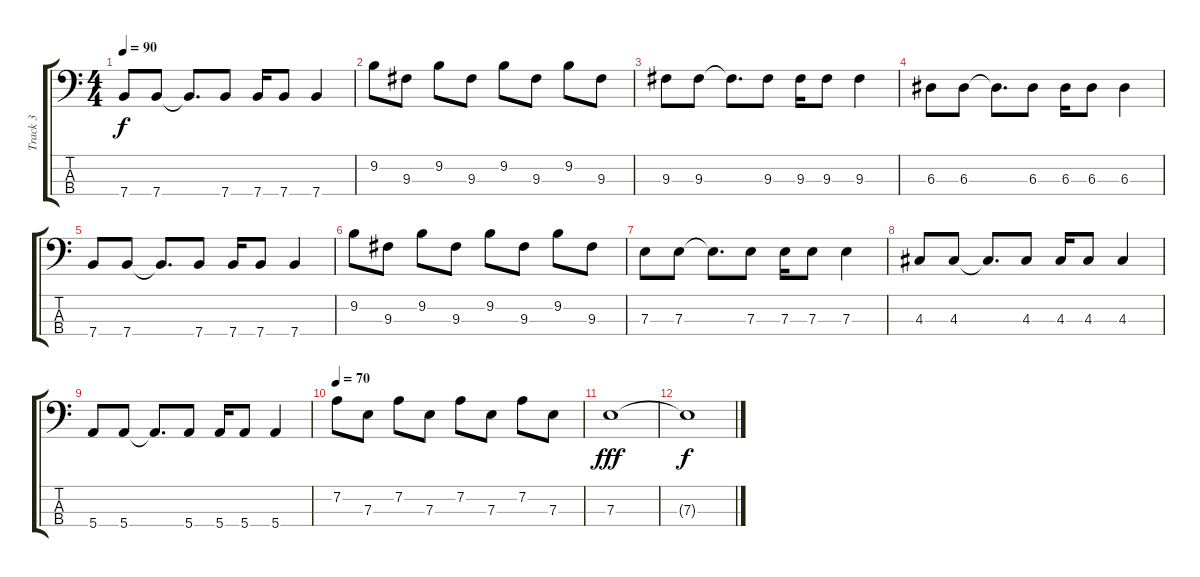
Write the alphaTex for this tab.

\track ("Track 3" "Track 3") {instrument electricbassfinger}
\staff {score tabs}
\tuning (G2 D2 A1 E1) {hide}
\ts (4 4)
\tempo 90
\clef f4
\ks c
7.4.8{dy f} 7.4.8 7.4{t}.8{d} 7.4.8 7.4.16 7.4.8 7.4.4 |
9.2.8 9.3.8 9.2.8 9.3.8 9.2.8 9.3.8 9.2.8 9.3.8 |
9.3.8 9.3.8 9.3{t}.8{d} 9.3.8 9.3.16 9.3.8 9.3.4 |
6.3.8 6.3.8 6.3{t}.8{d} 6.3.8 6.3.16 6.3.8 6.3.4 |
7.4.8 7.4.8 7.4{t}.8{d} 7.4.8 7.4.16 7.4.8 7.4.4 |
9.2.8 9.3.8 9.2.8 9.3.8 9.2.8 9.3.8 9.2.8 9.3.8 |
7.3.8 7.3.8 7.3{t}.8{d} 7.3.8 7.3.16 7.3.8 7.3.4 |
4.3.8 4.3.8 4.3{t}.8{d} 4.3.8 4.3.16 4.3.8 4.3.4 |
5.4.8 5.4.8 5.4{t}.8{d} 5.4.8 5.4.16 5.4.8 5.4.4 |
\tempo 70
7.2.8 7.3.8 7.2.8 7.3.8 7.2.8 7.3.8 7.2.8 7.3.8 |
7.3.1{dy fff volume 0} |
7.3{t}.1{dy f}
